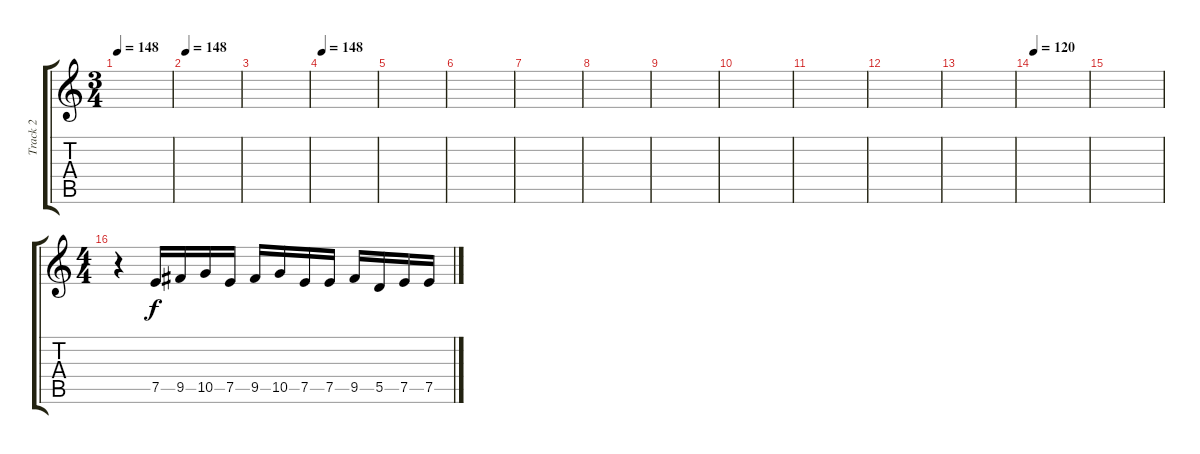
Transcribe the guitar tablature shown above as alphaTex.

\track ("Track 2" "Track 2") {instrument distortionguitar}
\staff {score tabs}
\tuning (E4 B3 G3 D3 A2 E2) {hide}
\ts (3 4)
\tempo 148
\clef g2
\ks c
|
\tempo 148
|
|
\tempo 148
|
|
|
|
|
|
|
|
|
|
\tempo 120
|
|
\ts (4 4)
r.4 7.5.16 9.5.16 10.5.16 7.5.16 9.5.16 10.5.16 7.5.16 7.5.16 9.5.16 5.5.16 7.5.16 7.5.16
